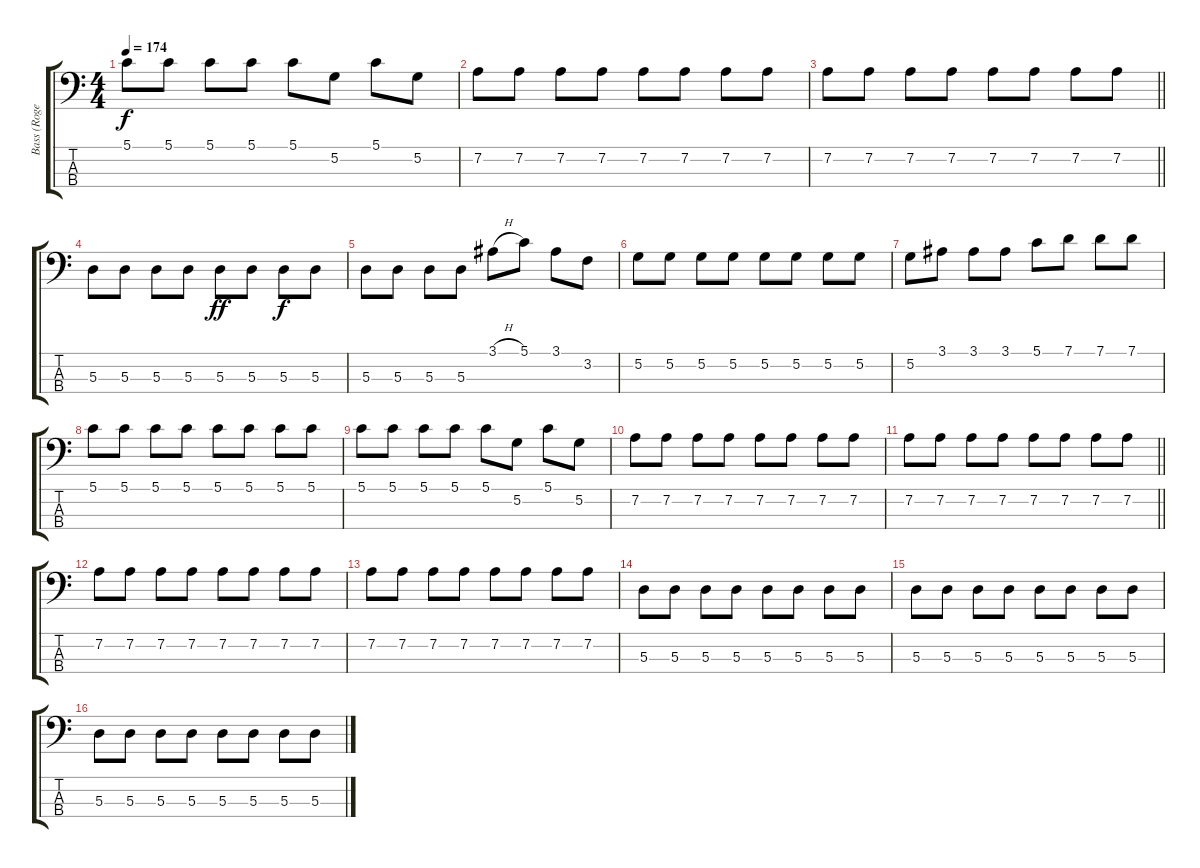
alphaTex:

\track ("Bass (Roger Glover)" "Bass (Roge") {instrument electricbassfinger}
\staff {score tabs}
\tuning (G2 D2 A1 E1) {hide}
\ts (4 4)
\tempo 174
\clef f4
\ks c
5.1.8{dy f} 5.1.8 5.1.8 5.1.8 5.1.8 5.2.8 5.1.8 5.2.8 |
7.2.8 7.2.8 7.2.8 7.2.8 7.2.8 7.2.8 7.2.8 7.2.8 |
\barLineRight lightlight
7.2.8 7.2.8 7.2.8 7.2.8 7.2.8 7.2.8 7.2.8 7.2.8 |
5.3.8 5.3.8 5.3.8 5.3.8 5.3.8{dy ff} 5.3.8 5.3.8{dy f} 5.3.8 |
5.3.8 5.3.8 5.3.8 5.3.8 3.1{h}.8 5.1.8 3.1.8 3.2.8 |
5.2.8 5.2.8 5.2.8 5.2.8 5.2.8 5.2.8 5.2.8 5.2.8 |
5.2.8 3.1.8 3.1.8 3.1.8 5.1.8 7.1.8 7.1.8 7.1.8 |
5.1.8 5.1.8 5.1.8 5.1.8 5.1.8 5.1.8 5.1.8 5.1.8 |
5.1.8 5.1.8 5.1.8 5.1.8 5.1.8 5.2.8 5.1.8 5.2.8 |
7.2.8 7.2.8 7.2.8 7.2.8 7.2.8 7.2.8 7.2.8 7.2.8 |
\barLineRight lightlight
7.2.8 7.2.8 7.2.8 7.2.8 7.2.8 7.2.8 7.2.8 7.2.8 |
7.2.8 7.2.8 7.2.8 7.2.8 7.2.8 7.2.8 7.2.8 7.2.8 |
7.2.8 7.2.8 7.2.8 7.2.8 7.2.8 7.2.8 7.2.8 7.2.8 |
5.3.8 5.3.8 5.3.8 5.3.8 5.3.8 5.3.8 5.3.8 5.3.8 |
5.3.8 5.3.8 5.3.8 5.3.8 5.3.8 5.3.8 5.3.8 5.3.8 |
5.3.8 5.3.8 5.3.8 5.3.8 5.3.8 5.3.8 5.3.8 5.3.8
